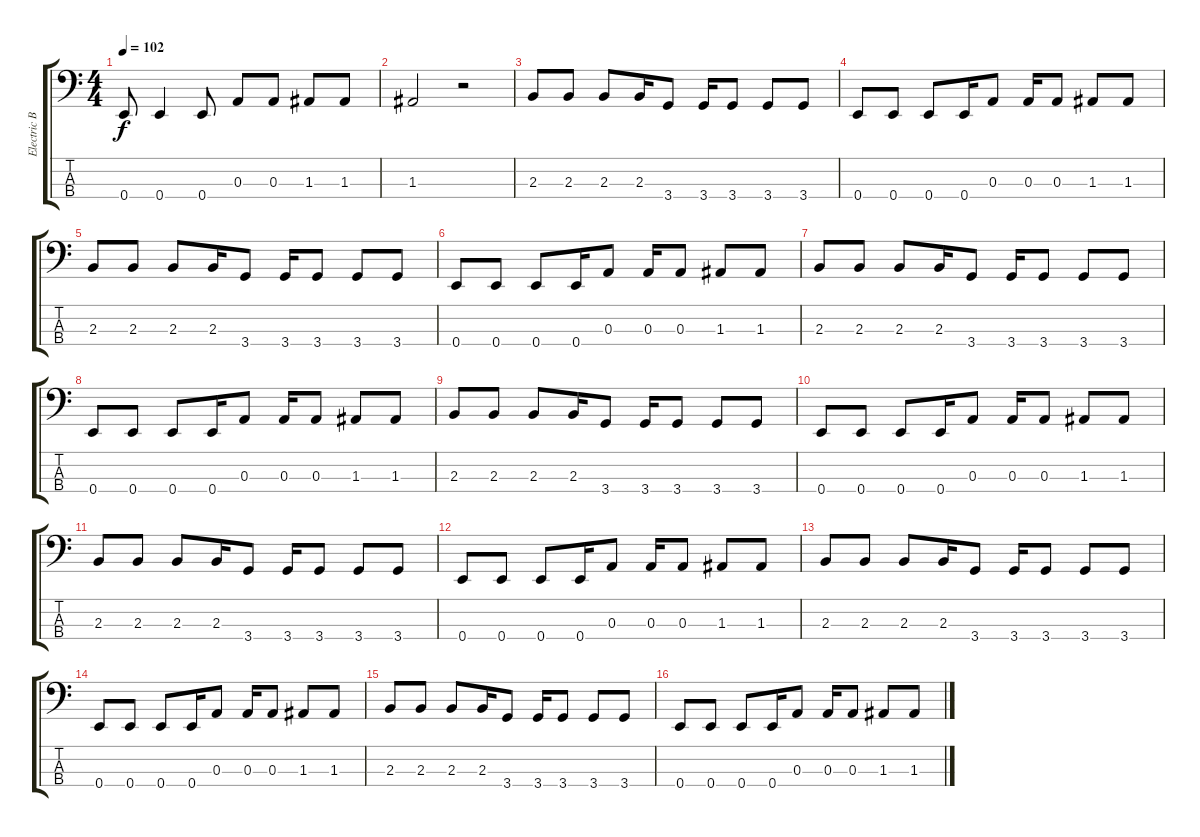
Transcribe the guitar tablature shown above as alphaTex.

\track ("Electric Bass" "Electric B") {instrument electricbassfinger}
\staff {score tabs}
\tuning (G2 D2 A1 E1) {hide}
\ts (4 4)
\tempo 102
\clef f4
\ks c
0.4.8{dy f} 0.4.4 0.4.8 0.3.8 0.3.8 1.3.8 1.3.8 |
1.3.2 r.2 |
2.3.8 2.3.8 2.3.8 2.3.16 3.4.8 3.4.16 3.4.8 3.4.8 3.4.8 |
0.4.8 0.4.8 0.4.8 0.4.16 0.3.8 0.3.16 0.3.8 1.3.8 1.3.8 |
2.3.8 2.3.8 2.3.8 2.3.16 3.4.8 3.4.16 3.4.8 3.4.8 3.4.8 |
0.4.8 0.4.8 0.4.8 0.4.16 0.3.8 0.3.16 0.3.8 1.3.8 1.3.8 |
2.3.8 2.3.8 2.3.8 2.3.16 3.4.8 3.4.16 3.4.8 3.4.8 3.4.8 |
0.4.8 0.4.8 0.4.8 0.4.16 0.3.8 0.3.16 0.3.8 1.3.8 1.3.8 |
2.3.8 2.3.8 2.3.8 2.3.16 3.4.8 3.4.16 3.4.8 3.4.8 3.4.8 |
0.4.8 0.4.8 0.4.8 0.4.16 0.3.8 0.3.16 0.3.8 1.3.8 1.3.8 |
2.3.8 2.3.8 2.3.8 2.3.16 3.4.8 3.4.16 3.4.8 3.4.8 3.4.8 |
0.4.8 0.4.8 0.4.8 0.4.16 0.3.8 0.3.16 0.3.8 1.3.8 1.3.8 |
2.3.8 2.3.8 2.3.8 2.3.16 3.4.8 3.4.16 3.4.8 3.4.8 3.4.8 |
0.4.8 0.4.8 0.4.8 0.4.16 0.3.8 0.3.16 0.3.8 1.3.8 1.3.8 |
2.3.8 2.3.8 2.3.8 2.3.16 3.4.8 3.4.16 3.4.8 3.4.8 3.4.8 |
0.4.8 0.4.8 0.4.8 0.4.16 0.3.8 0.3.16 0.3.8 1.3.8 1.3.8
